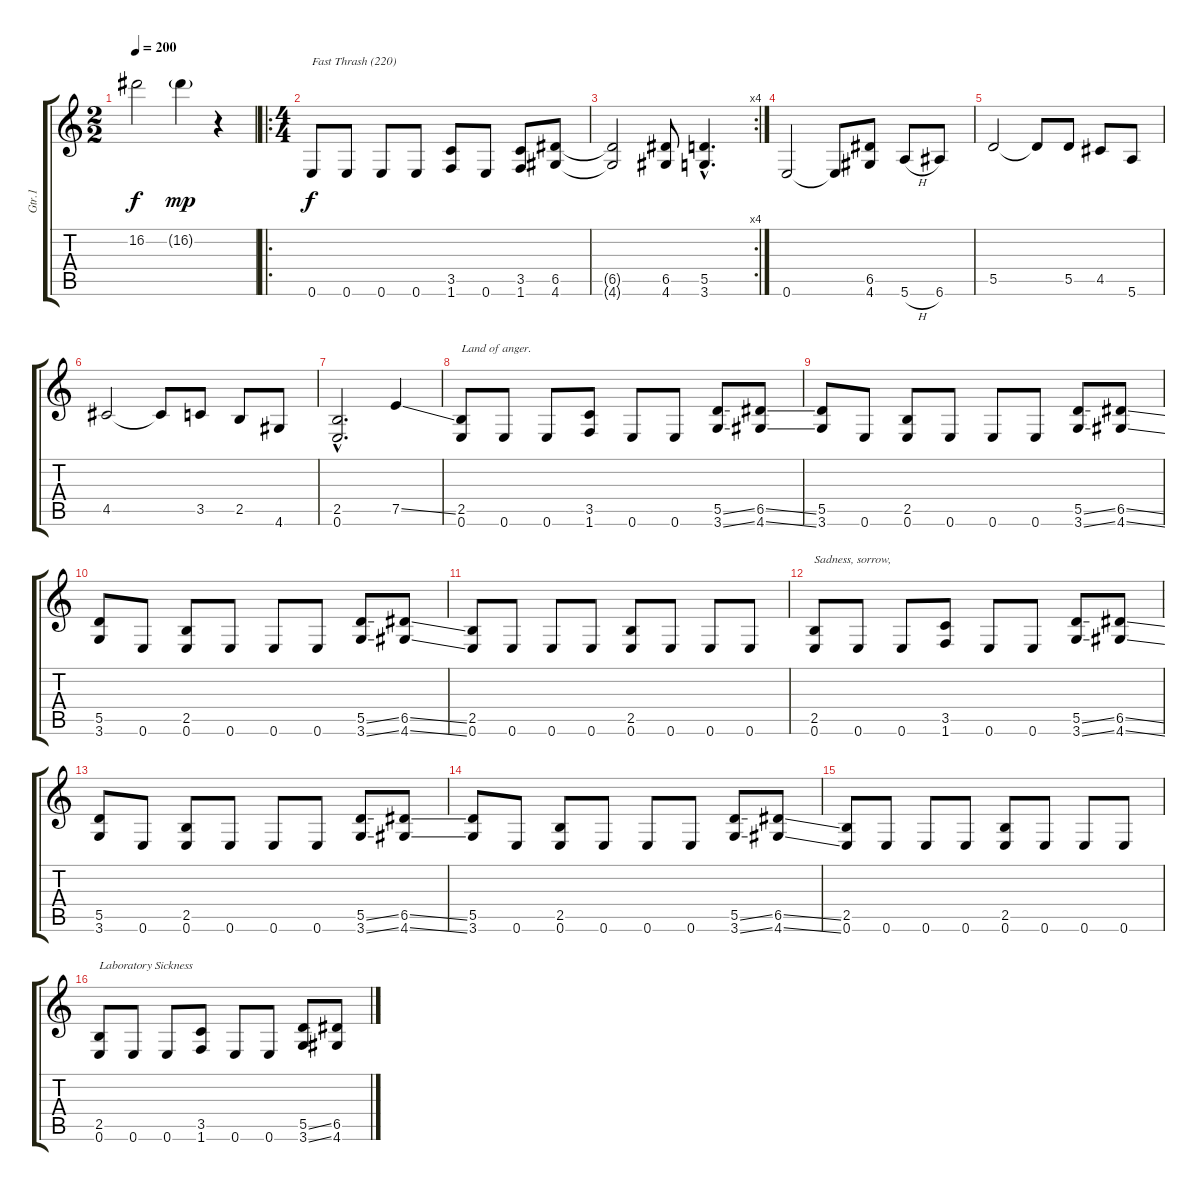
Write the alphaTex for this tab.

\track ("Gtr.1" "Gtr.1") {instrument distortionguitar}
\staff {score tabs}
\tuning (E4 B3 G3 D3 A2 E2) {hide}
\ts (2 2)
\tempo 200
\clef g2
\ks c
16.2{t}.2{dy f} 16.2{g}.4{dy mp} r.4 |
\ro
\ts (4 4)
0.6.8{txt "Fast Thrash (220)" dy f} 0.6.8 0.6.8 0.6.8 (3.5 1.6).8 0.6.8 (3.5 1.6).8 (6.5 4.6).8 |
\rc 4
(6.5{t} 4.6{t}).2 (6.5 4.6).8 (5.5{hac} 3.6{hac}).4{d} |
0.6.2 0.6{t}.8 (6.5 4.6).8 5.6{h}.8 6.6.8 |
5.5.2 5.5{t}.8 5.5.8 4.5.8 5.6.8 |
4.5.2 4.5{t}.8 3.5.8 2.5.8 4.6.8 |
(2.5{hac} 0.6{hac}).2{d} 7.5{ss}.4 |
(2.5 0.6).8{txt "Land of anger."} 0.6.8 0.6.8 (3.5 1.6).8 0.6.8 0.6.8 (5.5{ss} 3.6{ss}).8 (6.5{ss} 4.6{ss}).8 |
(5.5 3.6).8 0.6.8 (2.5 0.6).8 0.6.8 0.6.8 0.6.8 (5.5{ss} 3.6{ss}).8 (6.5{ss} 4.6{ss}).8 |
(5.5 3.6).8 0.6.8 (2.5 0.6).8 0.6.8 0.6.8 0.6.8 (5.5{ss} 3.6{ss}).8 (6.5{ss} 4.6{ss}).8 |
(2.5 0.6).8 0.6.8 0.6.8 0.6.8 (2.5 0.6).8 0.6.8 0.6.8 0.6.8 |
(2.5 0.6).8{txt "Sadness, sorrow,"} 0.6.8 0.6.8 (3.5 1.6).8 0.6.8 0.6.8 (5.5{ss} 3.6{ss}).8 (6.5{ss} 4.6{ss}).8 |
(5.5 3.6).8 0.6.8 (2.5 0.6).8 0.6.8 0.6.8 0.6.8 (5.5{ss} 3.6{ss}).8 (6.5{ss} 4.6{ss}).8 |
(5.5 3.6).8 0.6.8 (2.5 0.6).8 0.6.8 0.6.8 0.6.8 (5.5{ss} 3.6{ss}).8 (6.5{ss} 4.6{ss}).8 |
(2.5 0.6).8 0.6.8 0.6.8 0.6.8 (2.5 0.6).8 0.6.8 0.6.8 0.6.8 |
(2.5 0.6).8{txt "Laboratory Sickness"} 0.6.8 0.6.8 (3.5 1.6).8 0.6.8 0.6.8 (5.5{ss} 3.6{ss}).8 (6.5{ss} 4.6{ss}).8
